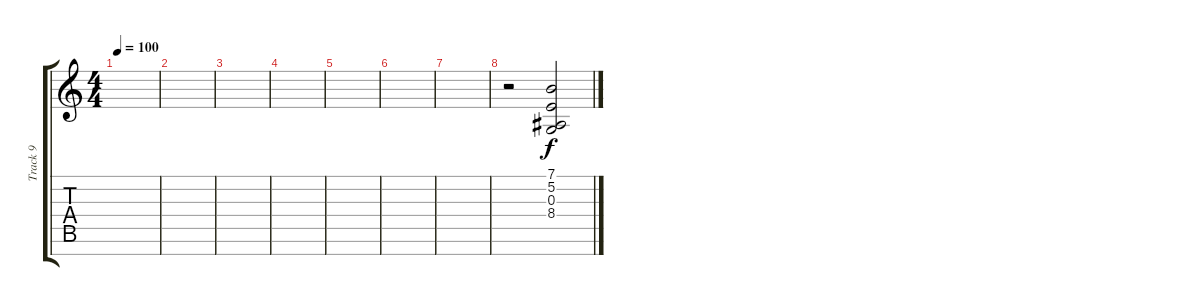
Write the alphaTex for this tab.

\track ("Track 9" "Track 9") {instrument reversecymbal}
\staff {score tabs}
\tuning (E4 B3 G3 D3 A2 E2 B1) {hide}
\ts (4 4)
\tempo 100
\clef g2
\ks c
|
|
|
|
|
|
|
r.2 (7.1 5.2 0.3 8.4).2
